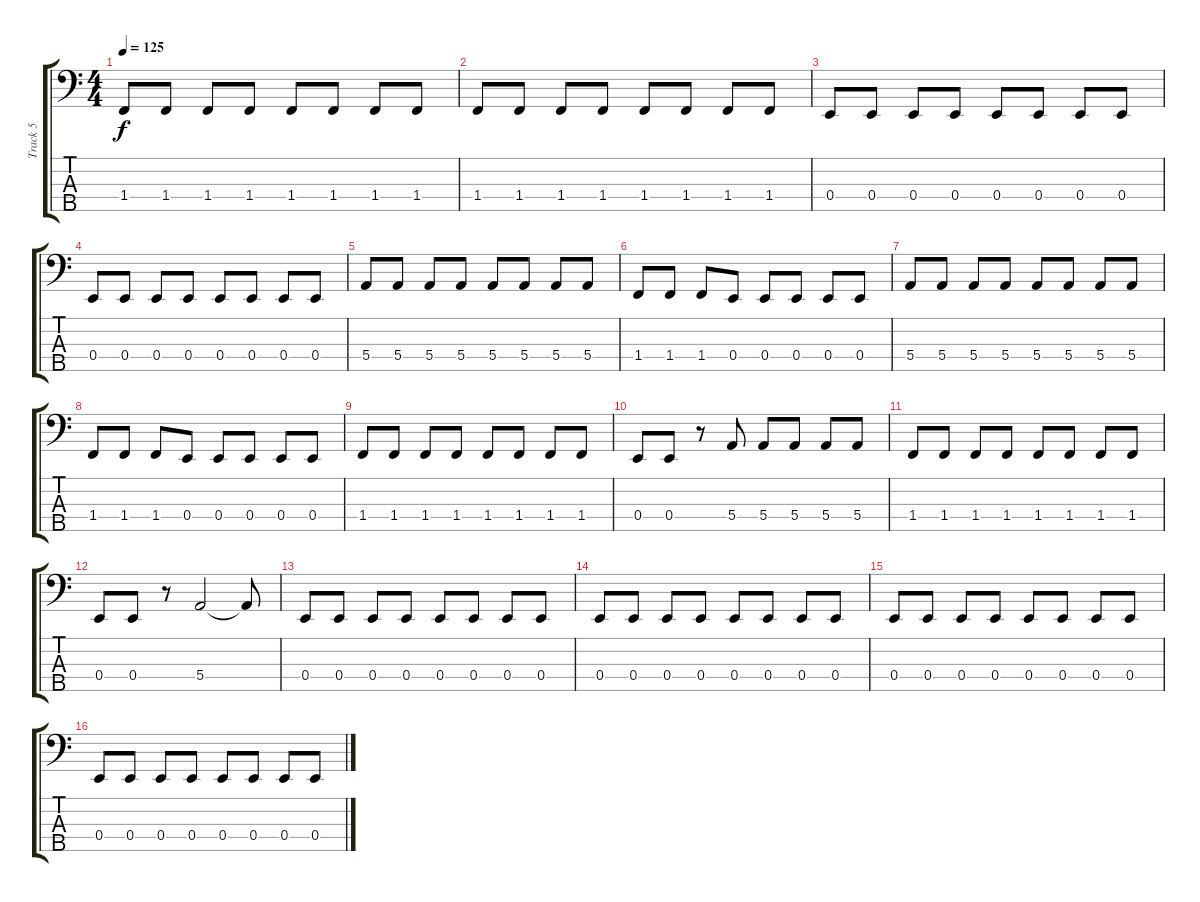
\track ("Track 5" "Track 5") {instrument electricbasspick}
\staff {score tabs}
\tuning (G2 D2 A1 E1 B0) {hide}
\ts (4 4)
\tempo 125
\clef f4
\ks c
1.4.8{dy f} 1.4.8 1.4.8 1.4.8 1.4.8 1.4.8 1.4.8 1.4.8 |
1.4.8 1.4.8 1.4.8 1.4.8 1.4.8 1.4.8 1.4.8 1.4.8 |
0.4.8 0.4.8 0.4.8 0.4.8 0.4.8 0.4.8 0.4.8 0.4.8 |
0.4.8 0.4.8 0.4.8 0.4.8 0.4.8 0.4.8 0.4.8 0.4.8 |
5.4.8 5.4.8 5.4.8 5.4.8 5.4.8 5.4.8 5.4.8 5.4.8 |
1.4.8 1.4.8 1.4.8 0.4.8 0.4.8 0.4.8 0.4.8 0.4.8 |
5.4.8 5.4.8 5.4.8 5.4.8 5.4.8 5.4.8 5.4.8 5.4.8 |
1.4.8 1.4.8 1.4.8 0.4.8 0.4.8 0.4.8 0.4.8 0.4.8 |
1.4.8 1.4.8 1.4.8 1.4.8 1.4.8 1.4.8 1.4.8 1.4.8 |
0.4.8 0.4.8 r.8 5.4.8 5.4.8 5.4.8 5.4.8 5.4.8 |
1.4.8 1.4.8 1.4.8 1.4.8 1.4.8 1.4.8 1.4.8 1.4.8 |
0.4.8 0.4.8 r.8 5.4.2 5.4{t}.8 |
0.4.8 0.4.8 0.4.8 0.4.8 0.4.8 0.4.8 0.4.8 0.4.8 |
0.4.8 0.4.8 0.4.8 0.4.8 0.4.8 0.4.8 0.4.8 0.4.8 |
0.4.8 0.4.8 0.4.8 0.4.8 0.4.8 0.4.8 0.4.8 0.4.8 |
0.4.8 0.4.8 0.4.8 0.4.8 0.4.8 0.4.8 0.4.8 0.4.8
